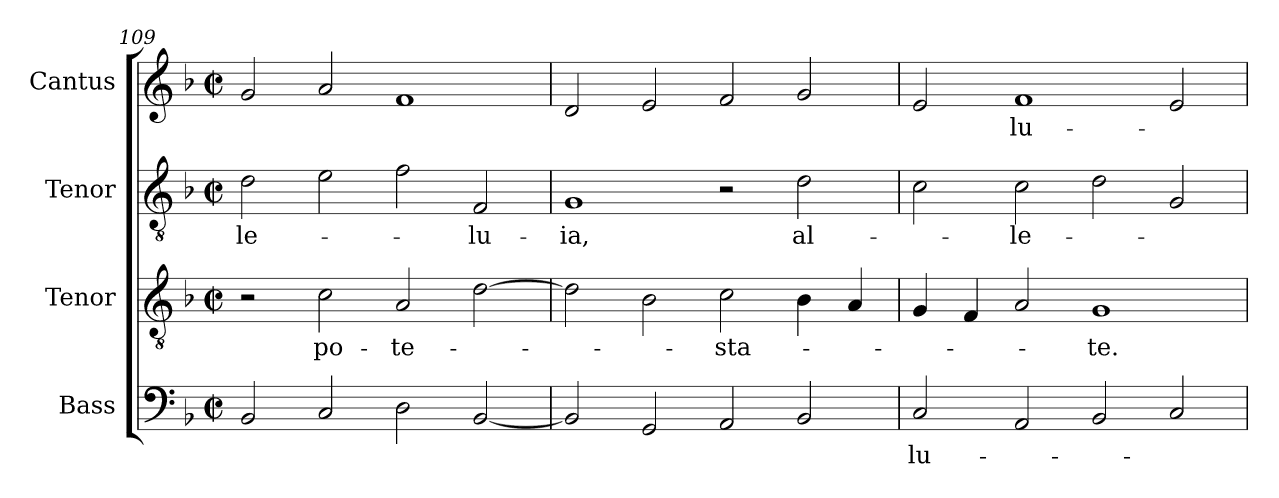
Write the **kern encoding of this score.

**kern	**text	**kern	**text	**kern	**text	**kern	**text
*part4	*part4	*part3	*part3	*part2	*part2	*part1	*part1
*staff4	*staff4	*staff3	*staff3	*staff2	*staff2	*staff1	*staff1
*I"Bass	*	*I"Tenor	*	*I"Tenor	*	*I"Cantus	*
*	*	*I'Tenor	*	*	*	*	*
*clefF4	*	*clefGv2	*	*clefGv2	*	*clefG2	*
*	*	*ITrd7c12	*	*ITrd7c12	*	*	*
*k[b-]	*	*k[b-]	*	*k[b-]	*	*k[b-]	*
*F:	*	*F:	*	*F:	*	*F:	*
*M2/2	*	*M2/2	*	*M2/2	*	*M2/2	*
*met(c|)	*	*met(c|)	*	*met(c|)	*	*met(c|)	*
=109	=109	=109	=109	=109	=109	=109	=109
!	!	!	!	!	!LO:LY:b:color=#000000	!	!
2BB-i/	.	2r	.	2Di\	-le-	2gi/	.
!	!	!	!LO:LY:b:color=#000000	!	!	!	!
2Ci/	.	2Ci\	po-	2Ei\	.	2ai/	.
!	!	!	!LO:LY:b:color=#000000	!	!	!	!
2Di\	.	2AAi/	-te-	2Fi\	.	1fi	.
!	!	!	!	!	!LO:LY:b:color=#000000	!	!
[<2BB-i/	.	[>2Di\	.	2FFi/	-lu-	.	.
=110	=110	=110	=110	=110	=110	=110	=110
!	!	!	!	!	!LO:LY:b:color=#000000	!	!
2BB-i/]	.	2Di\]	.	1GGi	-ia,	2di/	.
2GGi/	.	2BB-i\	.	.	.	2ei/	.
!	!	!	!LO:LY:b:color=#000000	!	!	!	!
2AAi/	.	2Ci\	-sta-	2r	.	2fi/	.
!	!	!	!	!	!LO:LY:b:color=#000000	!	!
2BB-i/	.	4BB-i\	.	2Di\	al-	2gi/	.
.	.	4AAi/	.	.	.	.	.
=111	=111	=111	=111	=111	=111	=111	=111
!	!LO:LY:b:color=#000000	!	!	!	!	!	!
2Ci/	-lu-	4GGi/	.	2Ci\	.	2ei/	.
.	.	4FFi/	.	.	.	.	.
!	!	!	!	!	!LO:LY:b:color=#000000	!	!
!	!	!	!	!	!	!	!LO:LY:b:color=#000000
2AAi/	.	2AAi/	.	2Ci\	-le-	1fi	-lu-
!	!	!	!LO:LY:b:color=#000000	!	!	!	!
2BB-i/	.	1GGi	-te.	2Di\	.	.	.
2Ci/	.	.	.	2GGi/	.	2ei/	.
=	=	=	=	=	=	=	=
*-	*-	*-	*-	*-	*-	*-	*-
